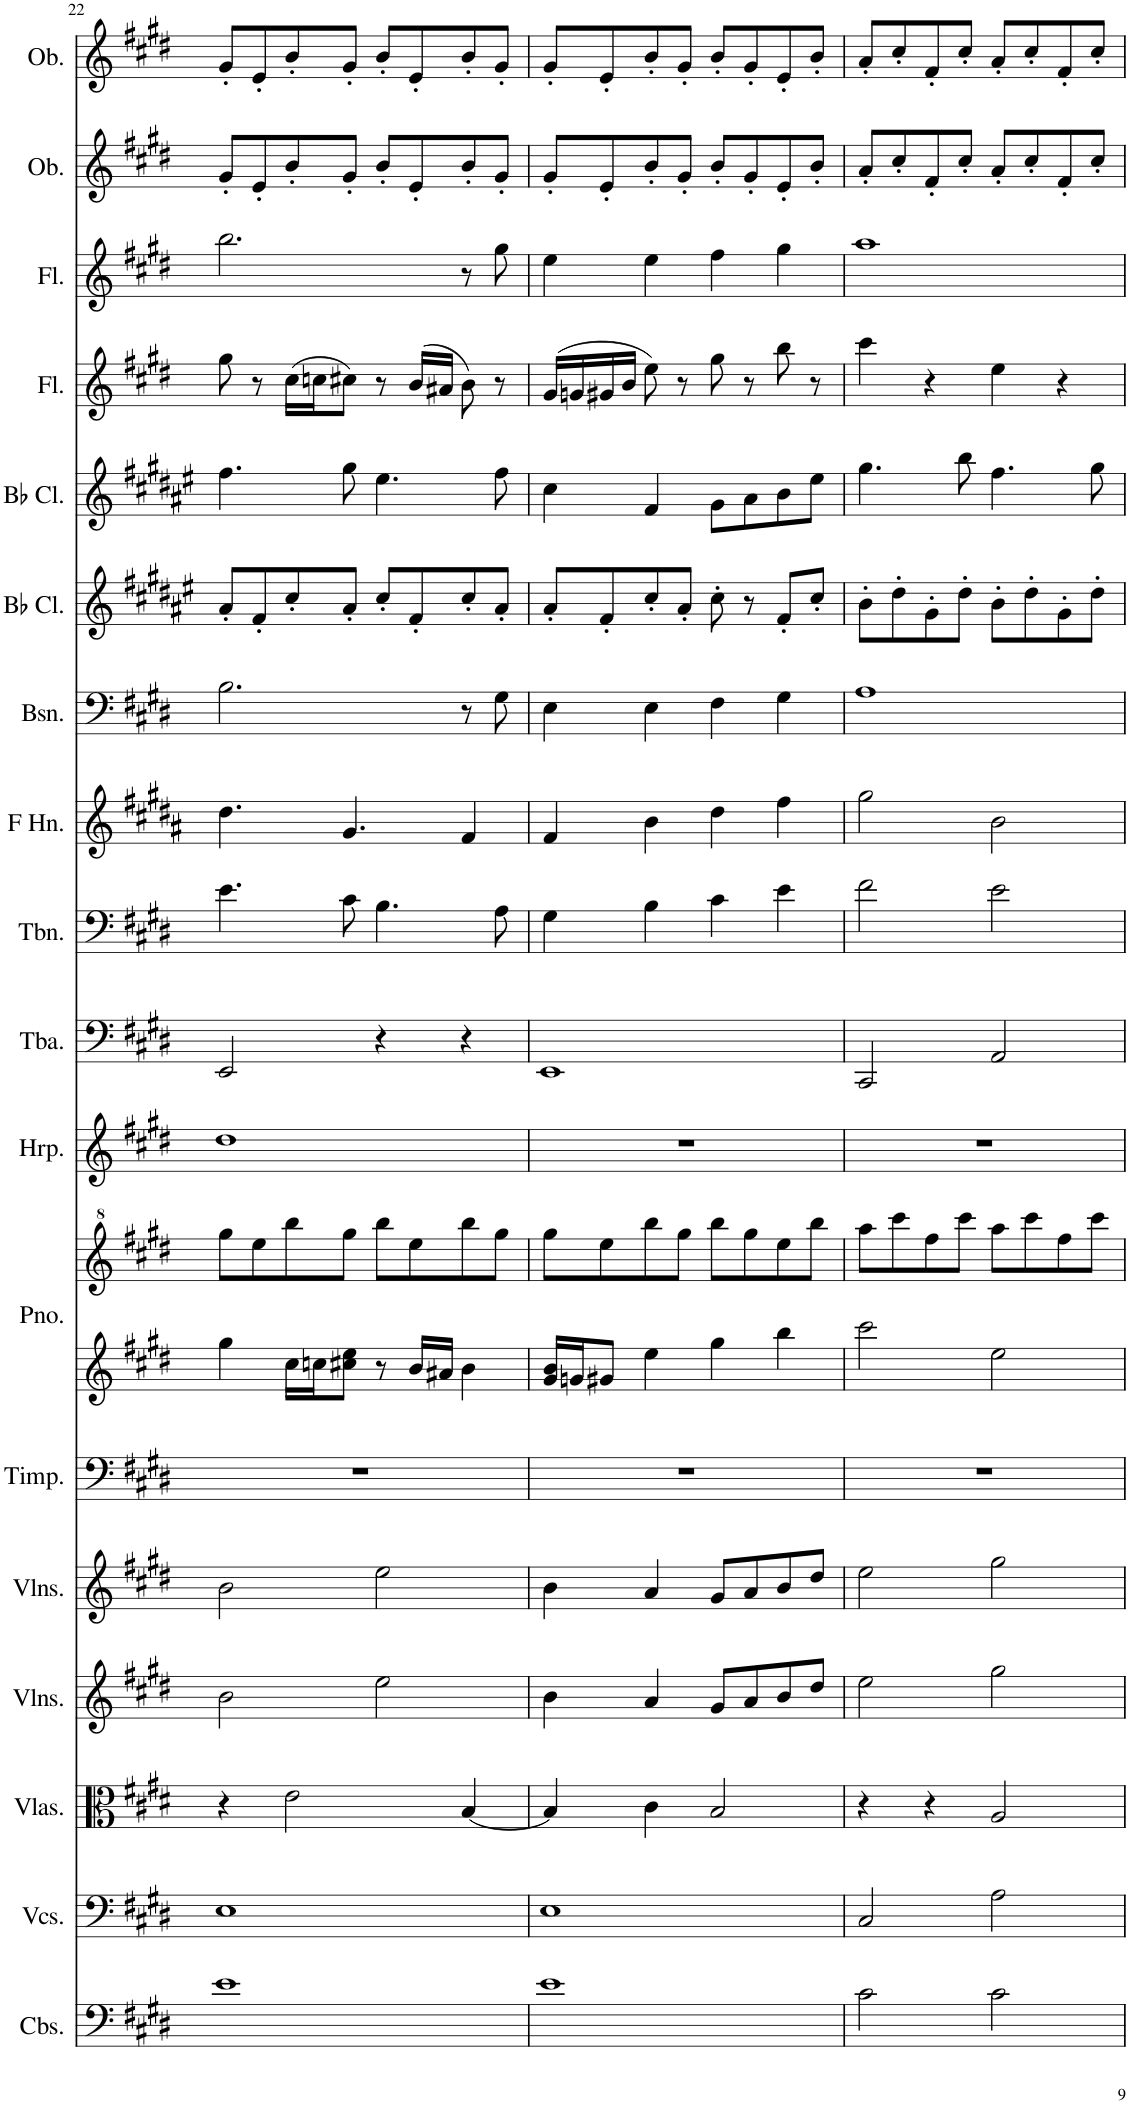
**kern	**kern	**kern	**kern	**kern	**kern	**kern	**kern	**kern	**kern	**kern	**kern	**kern	**kern	**kern	**kern	**kern	**kern	**kern
*part18	*part17	*part16	*part15	*part14	*part13	*part12	*part12	*part11	*part10	*part9	*part8	*part7	*part6	*part5	*part4	*part3	*part2	*part1
*staff19	*staff18	*staff17	*staff16	*staff15	*staff14	*staff13	*staff12	*staff11	*staff10	*staff9	*staff8	*staff7	*staff6	*staff5	*staff4	*staff3	*staff2	*staff1
*I"Contrabasses	*I"Violoncellos	*I"Violas	*I"Violins	*I"Violins	*I"Timpani	*I"Piano	*	*I"Harp	*I"Tuba	*I"Trombone	*I"Horn in F	*I"Bassoon	*I"Bb Clarinet	*I"Bb Clarinet	*I"Flute	*I"Flute	*I"Oboe	*I"Oboe
*I'Cbs.	*I'Vcs.	*I'Vlas.	*I'Vlns.	*I'Vlns.	*I'Timp.	*I'Pno.	*	*I'Hrp.	*I'Tba.	*I'Tbn.	*	*I'Bsn.	*I'Bb Cl.	*I'Bb Cl.	*I'Fl.	*I'Fl.	*I'Ob.	*I'Ob.
!!LO:PB:g=z
*clefF4	*clefF4	*clefC3	*clefG2	*clefG2	*clefF4	*clefG2	*clefG^2	*clefG2	*clefF4	*clefF4	*clefG2	*clefF4	*clefG2	*clefG2	*clefG2	*clefG2	*clefG2	*clefG2
*Trd7c12	*	*	*	*	*	*	*	*	*	*	*Trd4c7	*	*Trd1c2	*Trd1c2	*	*	*	*
*k[f#c#g#d#]	*k[f#c#g#d#]	*k[f#c#g#d#]	*k[f#c#g#d#]	*k[f#c#g#d#]	*k[f#c#g#d#]	*k[f#c#g#d#]	*k[f#c#g#d#]	*k[f#c#g#d#]	*k[f#c#g#d#]	*k[f#c#g#d#]	*k[f#c#g#d#a#]	*k[f#c#g#d#]	*k[f#c#g#d#a#e#]	*k[f#c#g#d#a#e#]	*k[f#c#g#d#]	*k[f#c#g#d#]	*k[f#c#g#d#]	*k[f#c#g#d#]
*M4/4	*M4/4	*M4/4	*M4/4	*M4/4	*M4/4	*M4/4	*M4/4	*M4/4	*M4/4	*M4/4	*M4/4	*M4/4	*M4/4	*M4/4	*M4/4	*M4/4	*M4/4	*M4/4
=22	=22	=22	=22	=22	=22	=22	=22	=22	=22	=22	=22	=22	=22	=22	=22	=22	=22	=22
1e	1E	4r	2b\	2b\	1r	4gg#\	8ggg#\L	1dd#	2EE/	4.e\	4.dd#\	2.B\	8a#'/L	4.ff#\	8gg#\	2.bb\	8g#'/L	8g#'/L
.	.	.	.	.	.	.	8eee\	.	.	.	.	.	8f#'/	.	8r	.	8e'/	8e'/
.	.	2e\	.	.	.	16cc#\LL	8bbb\	.	.	.	.	.	8cc#'/	.	(16cc#\LL	.	8b'/	8b'/
.	.	.	.	.	.	16ccn\J	.	.	.	.	.	.	.	.	16ccn\J	.	.	.
.	.	.	.	.	.	8cc#X\ 8ee\J	8ggg#\J	.	.	8c#\	4.g#/	.	8a#'/J	8gg#\	8cc#X\J)	.	8g#'/J	8g#'/J
.	.	.	2ee\	2ee\	.	8r	8bbb\L	.	4r	4.B\	.	.	8cc#'/L	4.ee#\	8r	.	8b'/L	8b'/L
.	.	.	.	.	.	16b/LL	8eee\	.	.	.	.	.	8f#'/	.	(16b/LL	.	8e'/	8e'/
.	.	.	.	.	.	16a#X/JJ	.	.	.	.	.	.	.	.	16a#X/JJ	.	.	.
.	.	[4B/	.	.	.	4b\	8bbb\	.	4r	.	4f#/	8r	8cc#'/	.	8b\)	8r	8b'/	8b'/
.	.	.	.	.	.	.	8ggg#\J	.	.	8A\	.	8G#\	8a#'/J	8ff#\	8r	8gg#\	8g#'/J	8g#'/J
=23	=23	=23	=23	=23	=23	=23	=23	=23	=23	=23	=23	=23	=23	=23	=23	=23	=23	=23
1e	1E	4B/]	4b\	4b\	1r	16g#/ 16b/LL	8ggg#\L	1r	1EE	4G#\	4f#/	4E\	8a#'/L	4cc#\	(16g#/LL	4ee\	8g#'/L	8g#'/L
.	.	.	.	.	.	16gn/J	.	.	.	.	.	.	.	.	16gn/	.	.	.
.	.	.	.	.	.	8g#X/J	8eee\	.	.	.	.	.	8f#'/	.	16g#X/	.	8e'/	8e'/
.	.	.	.	.	.	.	.	.	.	.	.	.	.	.	16b/JJ	.	.	.
.	.	4c#\	4a/	4a/	.	4ee\	8bbb\	.	.	4B\	4b\	4E\	8cc#'/	4f#/	8ee\)	4ee\	8b'/	8b'/
.	.	.	.	.	.	.	8ggg#\J	.	.	.	.	.	8a#'/J	.	8r	.	8g#'/J	8g#'/J
.	.	2B/	8g#/L	8g#/L	.	4gg#\	8bbb\L	.	.	4c#\	4dd#\	4F#\	8cc#'\	8g#\L	8gg#\	4ff#\	8b'/L	8b'/L
.	.	.	8a/	8a/	.	.	8ggg#\	.	.	.	.	.	8r	8a#\	8r	.	8g#'/	8g#'/
.	.	.	8b/	8b/	.	4bb\	8eee\	.	.	4e\	4ff#\	4G#\	8f#'/L	8b\	8bb\	4gg#\	8e'/	8e'/
.	.	.	8dd#/J	8dd#/J	.	.	8bbb\J	.	.	.	.	.	8cc#'/J	8ee#\J	8r	.	8b'/J	8b'/J
=24	=24	=24	=24	=24	=24	=24	=24	=24	=24	=24	=24	=24	=24	=24	=24	=24	=24	=24
2c#\	2C#/	4r	2ee\	2ee\	1r	2ccc#\	8aaa\L	1r	2CC#/	2f#\	2gg#\	1A	8b'\L	4.gg#\	4ccc#\	1aa	8a'/L	8a'/L
.	.	.	.	.	.	.	8cccc#\	.	.	.	.	.	8dd#'\	.	.	.	8cc#'/	8cc#'/
.	.	4r	.	.	.	.	8fff#\	.	.	.	.	.	8g#'\	.	4r	.	8f#'/	8f#'/
.	.	.	.	.	.	.	8cccc#\J	.	.	.	.	.	8dd#'\J	8bb\	.	.	8cc#'/J	8cc#'/J
2c#\	2A\	2A/	2gg#\	2gg#\	.	2ee\	8aaa\L	.	2AA/	2e\	2b\	.	8b'\L	4.ff#\	4ee\	.	8a'/L	8a'/L
.	.	.	.	.	.	.	8cccc#\	.	.	.	.	.	8dd#'\	.	.	.	8cc#'/	8cc#'/
.	.	.	.	.	.	.	8fff#\	.	.	.	.	.	8g#'\	.	4r	.	8f#'/	8f#'/
.	.	.	.	.	.	.	8cccc#\J	.	.	.	.	.	8dd#'\J	8gg#\	.	.	8cc#'/J	8cc#'/J
=	=	=	=	=	=	=	=	=	=	=	=	=	=	=	=	=	=	=
*-	*-	*-	*-	*-	*-	*-	*-	*-	*-	*-	*-	*-	*-	*-	*-	*-	*-	*-
